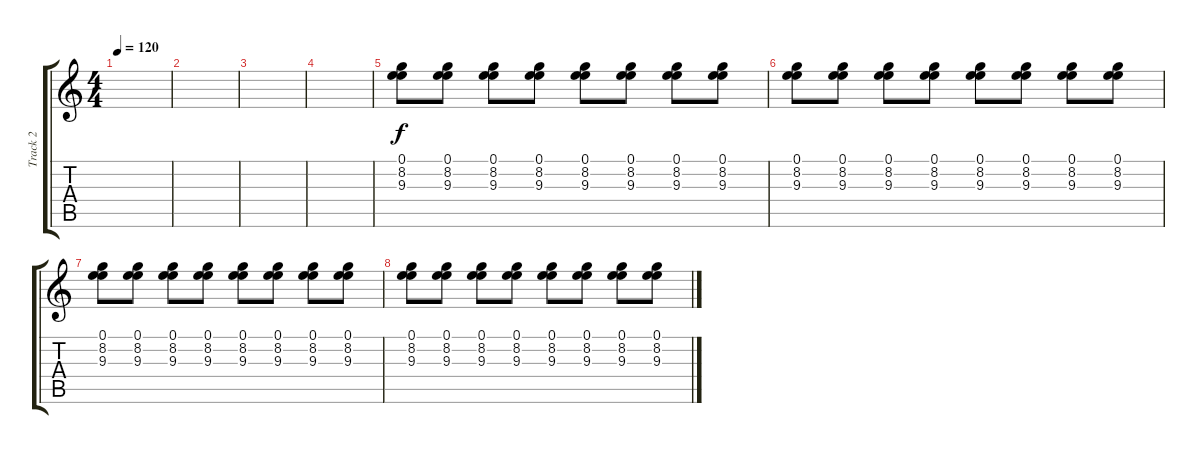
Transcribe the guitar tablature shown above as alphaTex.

\track ("Track 2" "Track 2") {instrument distortionguitar}
\staff {score tabs}
\tuning (E4 B3 G3 D3 A2 D2) {hide}
\ts (4 4)
\tempo 120
\clef g2
\ks c
|
|
|
|
(0.1 8.2 9.3).8 (0.1 8.2 9.3).8 (0.1 8.2 9.3).8 (0.1 8.2 9.3).8 (0.1 8.2 9.3).8 (0.1 8.2 9.3).8 (0.1 8.2 9.3).8 (0.1 8.2 9.3).8 |
(0.1 8.2 9.3).8 (0.1 8.2 9.3).8 (0.1 8.2 9.3).8 (0.1 8.2 9.3).8 (0.1 8.2 9.3).8 (0.1 8.2 9.3).8 (0.1 8.2 9.3).8 (0.1 8.2 9.3).8 |
(0.1 8.2 9.3).8 (0.1 8.2 9.3).8 (0.1 8.2 9.3).8 (0.1 8.2 9.3).8 (0.1 8.2 9.3).8 (0.1 8.2 9.3).8 (0.1 8.2 9.3).8 (0.1 8.2 9.3).8 |
(0.1 8.2 9.3).8 (0.1 8.2 9.3).8 (0.1 8.2 9.3).8 (0.1 8.2 9.3).8 (0.1 8.2 9.3).8 (0.1 8.2 9.3).8 (0.1 8.2 9.3).8 (0.1 8.2 9.3).8
